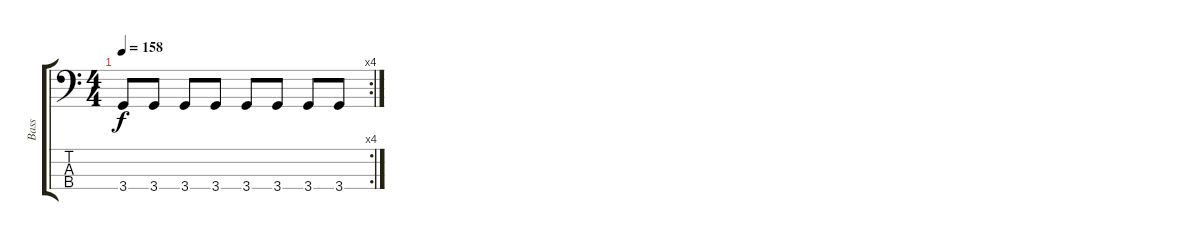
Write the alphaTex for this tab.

\track ("Bass" "Bass") {instrument electricbasspick}
\staff {score tabs}
\tuning (G2 D2 A1 E1) {hide}
\rc 4
\ts (4 4)
\tempo 158
\clef f4
\ks c
3.4.8{dy f} 3.4.8 3.4.8 3.4.8 3.4.8 3.4.8 3.4.8 3.4.8
